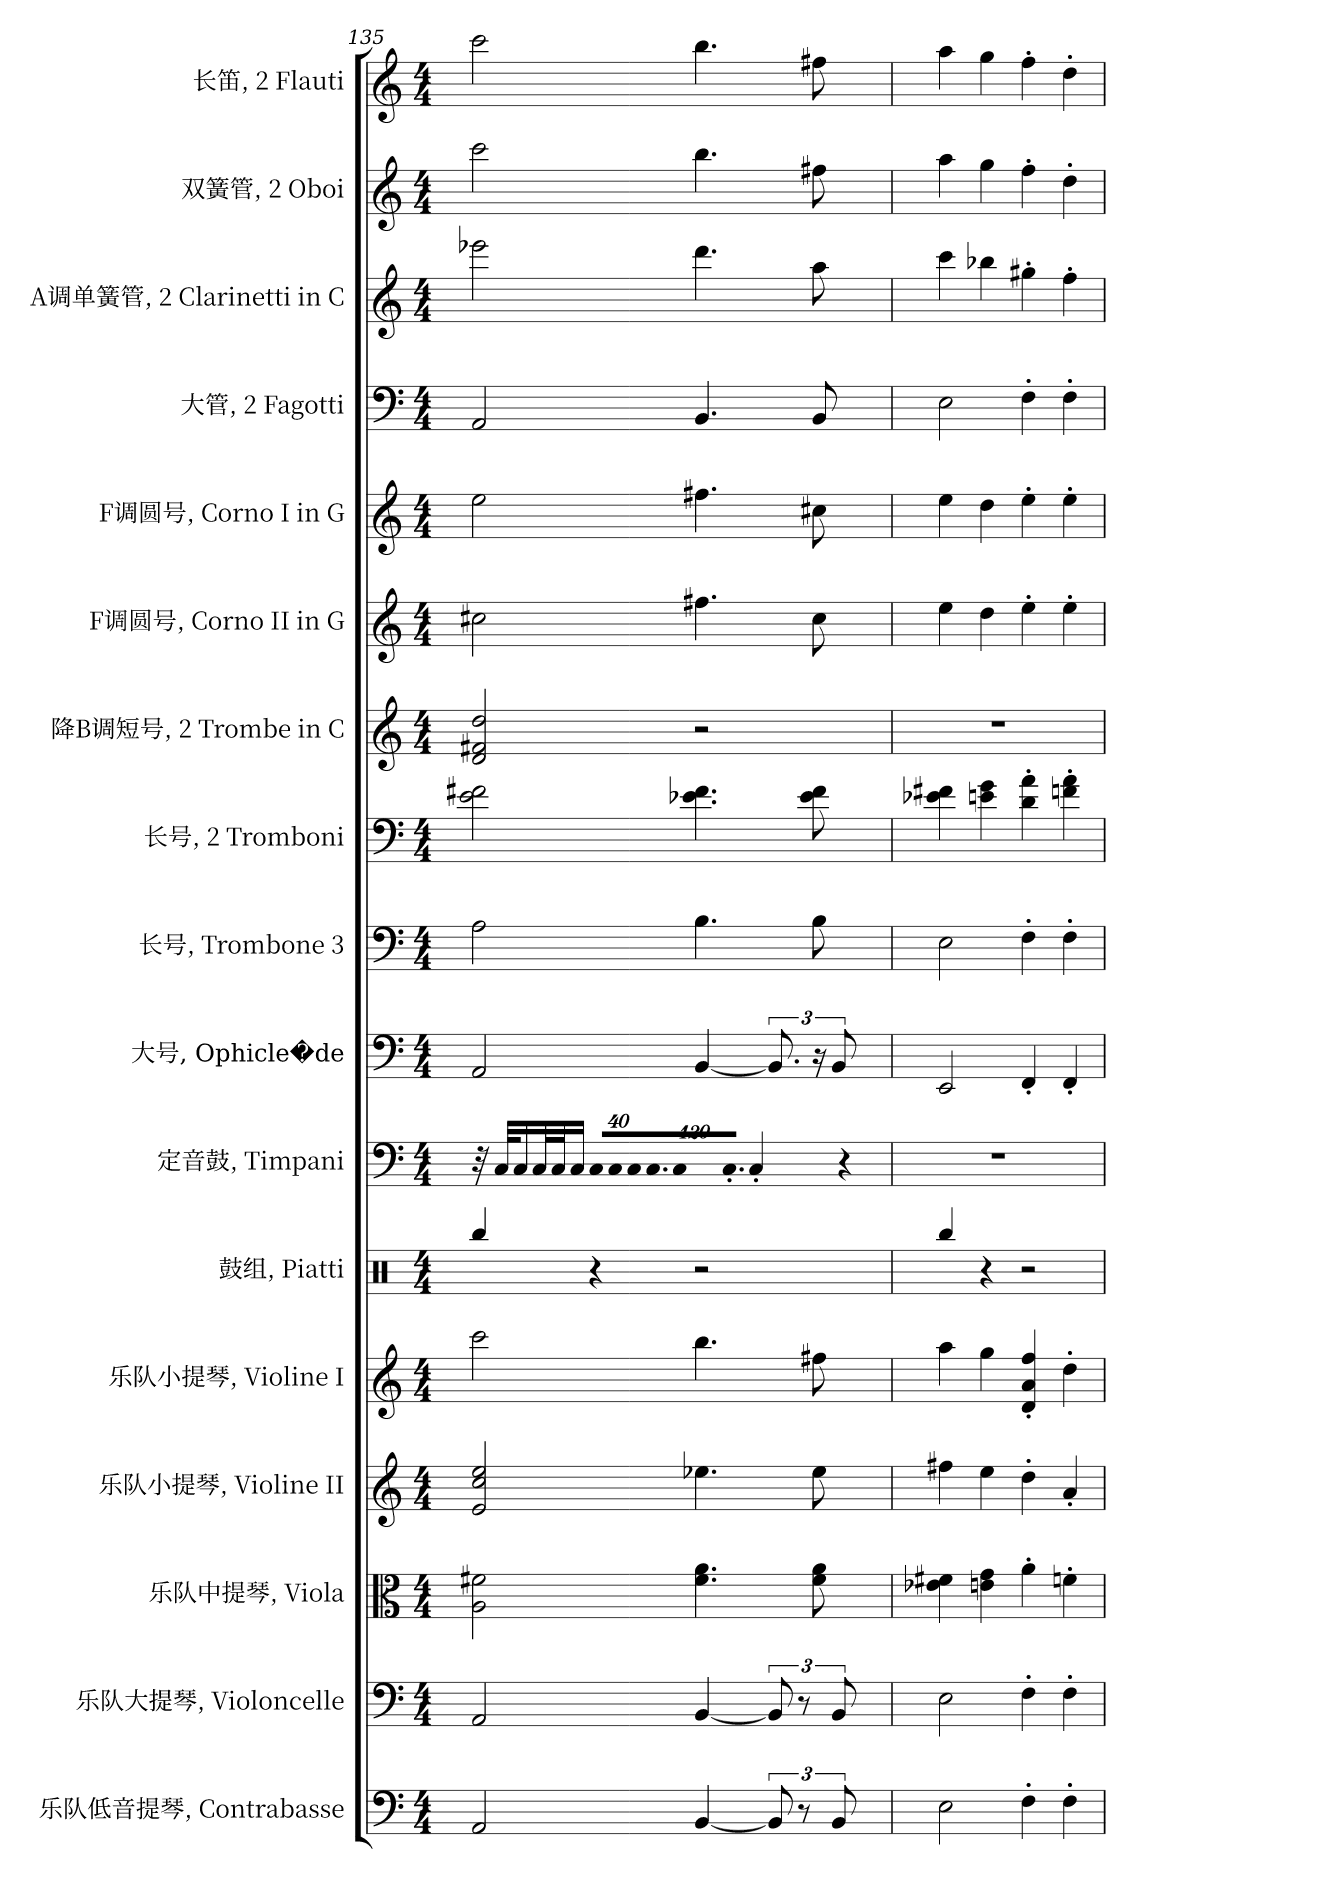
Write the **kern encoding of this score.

**kern	**kern	**kern	**kern	**kern	**kern	**kern	**kern	**kern	**kern	**kern	**kern	**kern	**kern	**kern	**kern	**kern
*part17	*part16	*part15	*part14	*part13	*part12	*part11	*part10	*part9	*part8	*part7	*part6	*part5	*part4	*part3	*part2	*part1
*staff17	*staff16	*staff15	*staff14	*staff13	*staff12	*staff11	*staff10	*staff9	*staff8	*staff7	*staff6	*staff5	*staff4	*staff3	*staff2	*staff1
*I"乐队低音提琴, Contrabasse	*I"乐队大提琴, Violoncelle	*I"乐队中提琴, Viola	*I"乐队小提琴, Violine II	*I"乐队小提琴, Violine I	*I"鼓组, Piatti	*I"定音鼓, Timpani	*I"大号, Ophicle�de	*I"长号, Trombone 3	*I"长号, 2 Tromboni	*I"降B调短号, 2 Trombe in C	*I"F调圆号, Corno II in G	*I"F调圆号, Corno I in G	*I"大管, 2 Fagotti	*I"A调单簧管, 2 Clarinetti in C	*I"双簧管, 2 Oboi	*I"长笛, 2 Flauti
*I'Cbs.	*	*	*	*	*	*I'Timp.	*	*I'Tbn.	*I'Tbn.	*	*	*	*	*I'A Cl.	*I'Ob.	*I'Fl.
!!LO:PB:g=z
*clefF4	*clefF4	*clefC3	*clefG2	*clefG2	*clefX	*clefF4	*clefF4	*clefF4	*clefF4	*clefG2	*clefG2	*clefG2	*clefF4	*clefG2	*clefG2	*clefG2
*ITrd7c12	*	*	*	*	*	*	*	*	*	*ITrd1c2	*ITrd4c7	*ITrd4c7	*	*ITrd2c3	*	*
*k[]	*k[]	*k[]	*k[]	*k[]	*k[]	*k[]	*k[]	*k[]	*k[]	*k[b-e-]	*k[b-]	*k[b-]	*k[]	*k[f#c#g#]	*k[]	*k[]
*M4/4	*M4/4	*M4/4	*M4/4	*M4/4	*M4/4	*M4/4	*M4/4	*M4/4	*M4/4	*M4/4	*M4/4	*M4/4	*M4/4	*M4/4	*M4/4	*M4/4
*MM162	*MM162	*MM162	*MM162	*MM162	*MM162	*MM162	*MM162	*MM162	*MM162	*MM162	*MM162	*MM162	*MM162	*MM162	*MM162	*MM162
=135	=135	=135	=135	=135	=135	=135	=135	=135	=135	=135	=135	=135	=135	=135	=135	=135
2AAA/	2AA/	2A\ 2f#X\	2e/ 2cc/ 2ee/	2ccc\	4Rbb/	32r	2AA/	2A\	2e\ 2f#X\	2c/ 2en/ 2cc/	2f#X\	2a\	2AA/	2cccn\	2ccc\	2ccc\
.	.	.	.	.	.	32C/KLL	.	.	.	.	.	.	.	.	.	.
.	.	.	.	.	.	16C/	.	.	.	.	.	.	.	.	.	.
.	.	.	.	.	.	32C/L	.	.	.	.	.	.	.	.	.	.
.	.	.	.	.	.	32C/J	.	.	.	.	.	.	.	.	.	.
.	.	.	.	.	.	16C/JJ	.	.	.	.	.	.	.	.	.	.
*	*	*	*	*	*	*Xbrackettup	*	*	*	*	*	*	*	*	*	*
!	!	!	!	!	!	!LO:N:vis=32	!	!	!	!	!	!	!	!	!	!
.	.	.	.	.	4r	640%23C/LLL	.	.	.	.	.	.	.	.	.	.
!	!	!	!	!	!	!LO:N:vis=32	!	!	!	!	!	!	!	!	!	!
.	.	.	.	.	.	640%23C/	.	.	.	.	.	.	.	.	.	.
!	!	!	!	!	!	!LO:N:vis=32	!	!	!	!	!	!	!	!	!	!
.	.	.	.	.	.	640%23C/	.	.	.	.	.	.	.	.	.	.
!	!	!	!	!	!	!LO:N:vis=32.	!	!	!	!	!	!	!	!	!	!
.	.	.	.	.	.	1920%103C/	.	.	.	.	.	.	.	.	.	.
!	!	!	!	!	!	!LO:N:vis=32	!	!	!	!	!	!	!	!	!	!
.	.	.	.	.	.	640%23C/	.	.	.	.	.	.	.	.	.	.
!	!	!	!	!	!	!LO:N:vis=32.	!	!	!	!	!	!	!	!	!	!
.	.	.	.	.	.	1920%103C'/JJJ	.	.	.	.	.	.	.	.	.	.
*	*	*	*	*	*	*	*	*	*	*	*	*	*	*	*	*MM164
[4BBB/	[4BB/	4.f#\ 4.a\	4.ee-X\	4.bb\	2r	.	[4BB/	4.B\	4.e-X\ 4.f#\	2r	4.bn\	4.bn\	4.BB/	4.bb\	4.bb\	4.bb\
.	.	.	.	.	.	4C'/	.	.	.	.	.	.	.	.	.	.
12BBB/]	12BB/]	.	.	.	.	.	12.BB/]	.	.	.	.	.	.	.	.	.
.	.	.	.	.	.	4r	.	.	.	.	.	.	.	.	.	.
12r	12r	.	.	.	.	.	.	.	.	.	.	.	.	.	.	.
.	.	8f#\ 8a\	8ee-\	8ff#X\	.	.	24r	8B\	8e-\ 8f#\	.	8f#\	8f#X\	8BB/	8ff#\	8ff#X\	8ff#X\
12BBB/	12BB/	.	.	.	.	.	12BB/	.	.	.	.	.	.	.	.	.
960ryy	960ryy	960ryy	960ryy	960ryy	960ryy	.	960ryy	960ryy	960ryy	960ryy	960ryy	960ryy	960ryy	960ryy	960ryy	960ryy
=136	=136	=136	=136	=136	=136	=136	=136	=136	=136	=136	=136	=136	=136	=136	=136	=136
*	*	*	*	*	*	*	*	*	*	*	*	*	*	*	*	*MM162
2EE\	2E\	4e-X\ 4f#X\	4ff#X\	4aa\	4Rbb/	1r	2EE/	2E\	4e-X\ 4f#X\	1r	4a\	4a\	2E\	4aa\	4aa\	4aa\
*	*	*	*	*	*	*	*	*	*	*	*	*	*	*	*	*MM171
.	.	4en\ 4g\	4ee\	4gg\	4r	.	.	.	4en\ 4g\	.	4g\	4g\	.	4ggn\	4gg\	4gg\
*	*	*	*	*	*	*	*	*	*	*	*	*	*	*	*	*MM164
4FF'\	4F'\	4a'\	4dd'\	4d/' 4a/' 4ff/'	2r	.	4FF'/	4F'\	4d\' 4a\'	.	4a'\	4a'\	4F'\	4ee#X'\	4ff'\	4ff'\
*	*	*	*	*	*	*	*	*	*	*	*	*	*	*	*	*MM171
4FF'\	4F'\	4fn'\	4a'/	4dd'\	.	.	4FF'/	4F'\	4fn\' 4a\'	.	4a'\	4a'\	4F'\	4dd'\	4dd'\	4dd'\
=	=	=	=	=	=	=	=	=	=	=	=	=	=	=	=	=
*-	*-	*-	*-	*-	*-	*-	*-	*-	*-	*-	*-	*-	*-	*-	*-	*-
